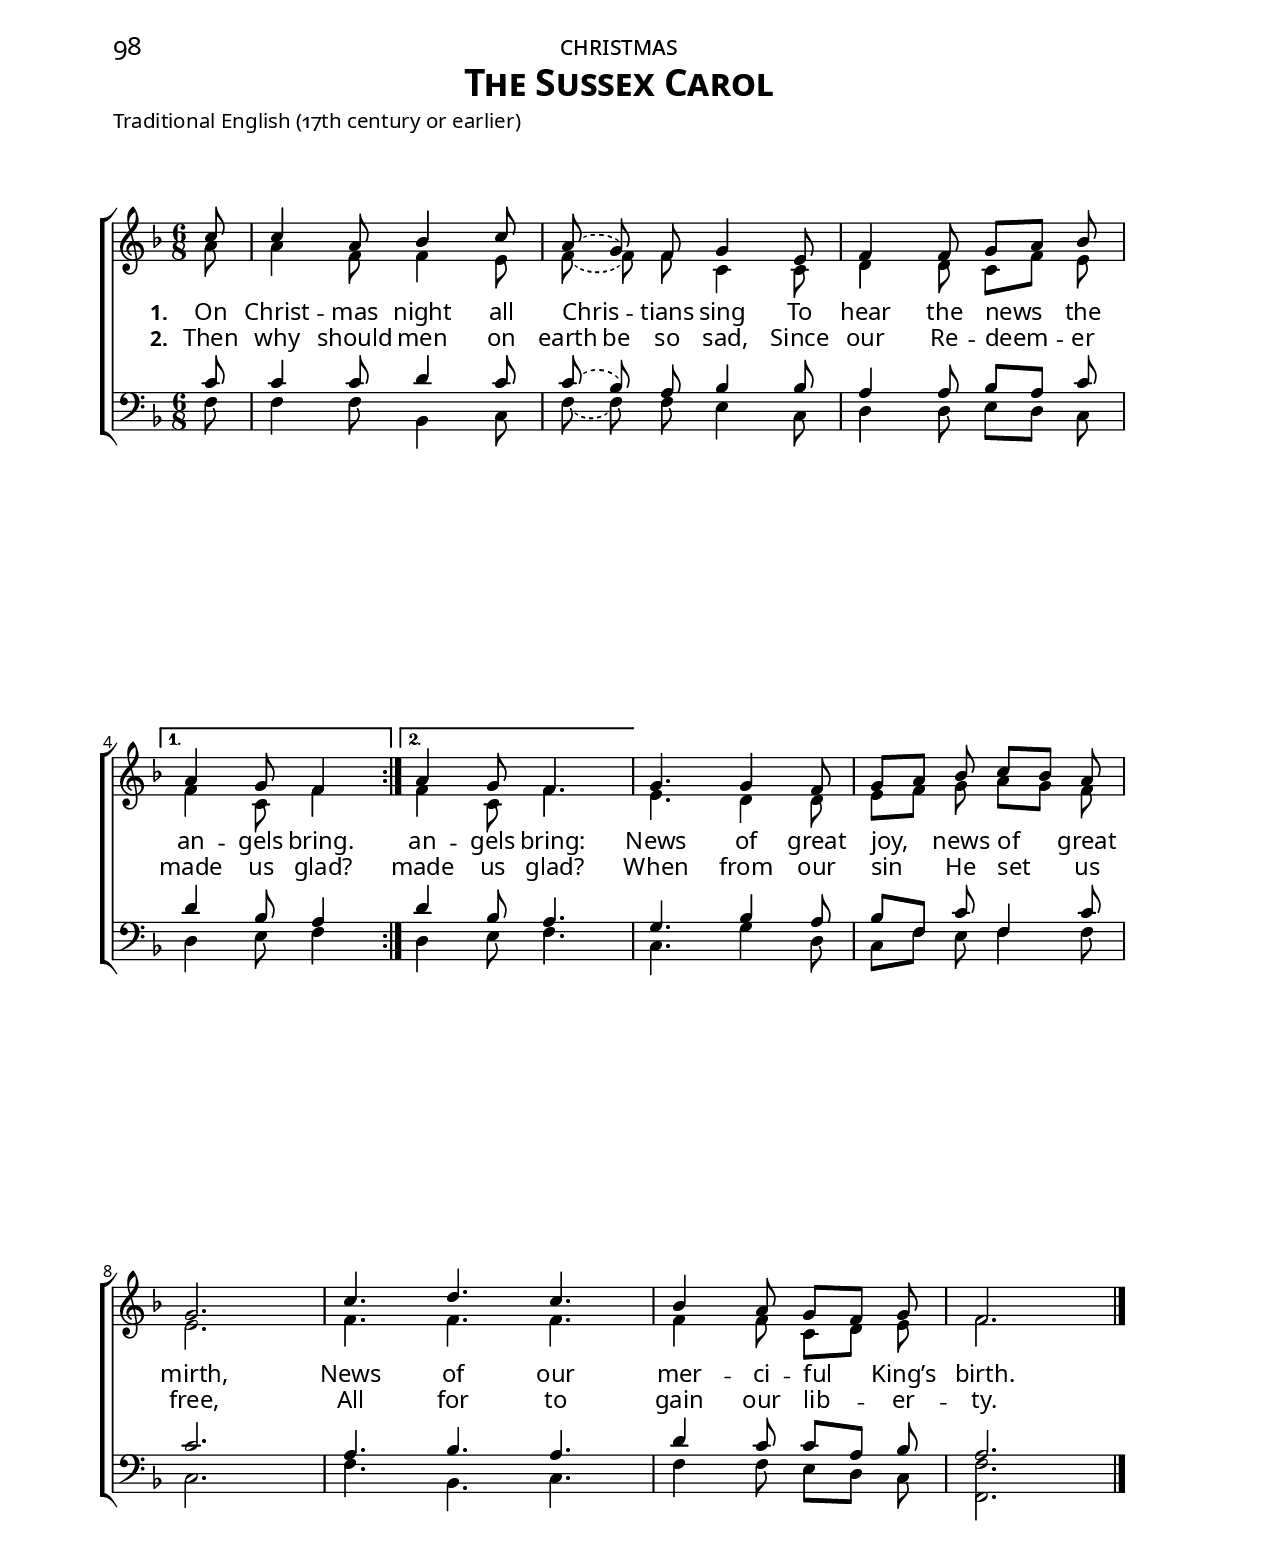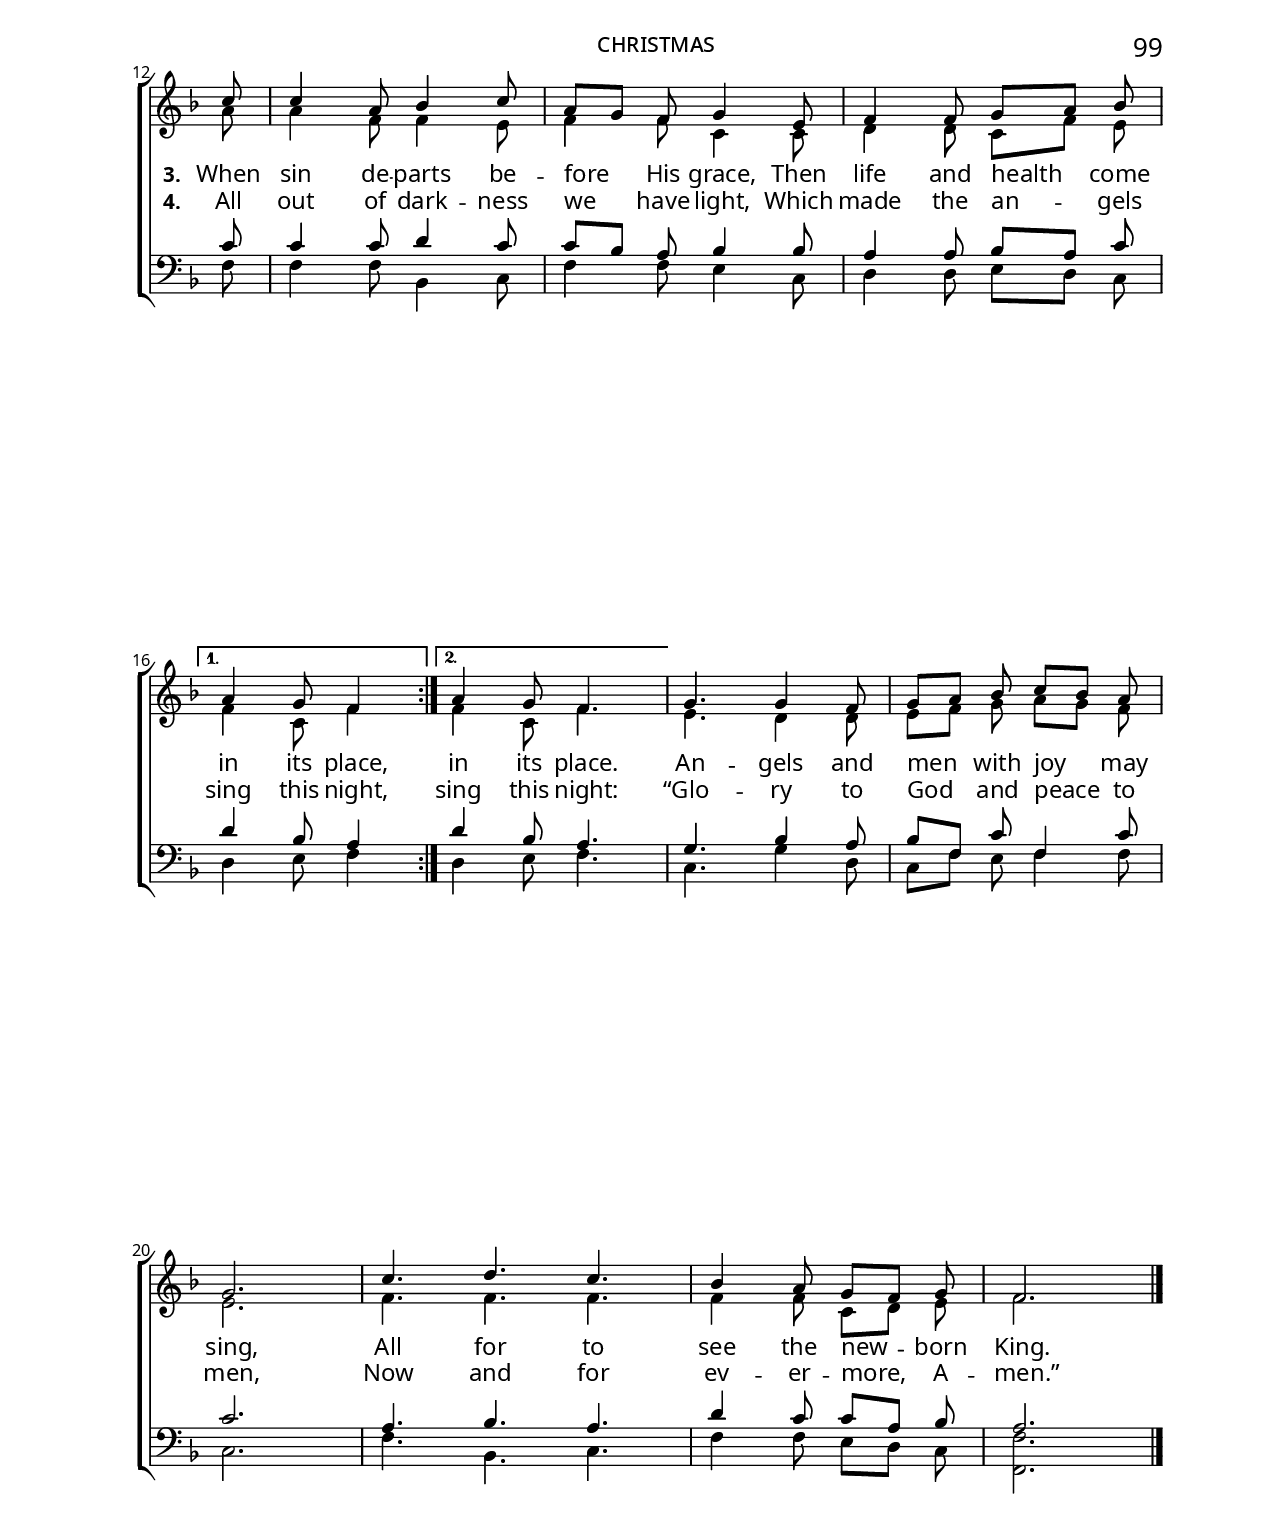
\version "2.14.2"
\include "util.ly"
\version "2.14.2"
#(set-global-staff-size 18) \paper{ #(define fonts (make-pango-font-tree "Garamond Premier Pro" "Garamond Premier Pro" "Garamond Premier Pro" (/ 18 20))) }
\header {
  title = \markup{\override #'(font-name . "Garamond Premier Pro Semibold"){ \abs-fontsize #18 \smallCapsOldStyle"The Sussex Carol"}}
  poet = \markup\oldStyleNum"Traditional English (17th century or earlier)"
  %composer = "Arranged by BHB"
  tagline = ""
}
\paper {
  %print-all-headers = ##t
  paper-height = 11\in
  paper-width = 8.5\in
  indent = 0\in
  %system-system-spacing = #'((basic-distance . 10) (padding . 0))
  %system-system-spacing =
  %  #'((basic-distance . 0)
  %     (minimum-distance . 0)
  %     (padding . -0.35)
  %     (stretchability . 100))
  ragged-last-bottom = ##f
  ragged-bottom = ##f
  two-sided = ##t
  inner-margin = 1\in
  outer-margin = 0.75\in
  top-margin = 0.26\in
  bottom-margin = 0.25\in
  first-page-number = #098
  print-first-page-number = ##t
  headerLine = \markup{\override #'(font-name . "Garamond Premier Pro") \smallCapsOldStyle"christmas"}
  oddHeaderMarkup = \markup\fill-line{
     \override #'(font-name . "Garamond Premier Pro")\abs-fontsize #12.5
     \combine 
        \fill-line{"" \on-the-fly #print-page-number-check-first
        \oldStylePageNum""
        }
        \fill-line{\headerLine}
  }
  evenHeaderMarkup = \markup {
     \override #'(font-name . "Garamond Premier Pro")\abs-fontsize #12.5
     \combine
        \on-the-fly #print-page-number-check-first
        \oldStylePageNum""
        \fill-line{\headerLine}
  }
}
global = {
  \key f \major
  \time 6/8
  \autoBeamOff
  \override DynamicLineSpanner #'staff-padding = #0.0
  \override DynamicLineSpanner #'Y-extent = #'(-1 . 1)
  \override Score.TimeSignature #'break-visibility = #'#(#f #f #f)
  \slurDashed
}

sopMusic = \relative c'' {
  \repeat volta 2 {
    \partial 8 c8 |
    c4 a8 bes4 c8 |
    a( g) f g4 e8 |
    f4 f8 g[ a] bes |
    
  }
  \alternative {
    { \partial 8*5 a4 g8 f4 }
    { a4 g8 f4. }
  }
  
  g4. g4 f8 |
  g[ a] bes c[ bes] a |
  
  g2. |
  \time 9/8 c4. d c |
  \time 6/8 bes4 a8 g[ f] g |
  f2. \bar "|." \break
  
  
  
  
  \repeat volta 2 {
    \partial 8 c'8 |
    c4 a8 bes4 c8 |
    a[ g] f g4 e8 |
    f4 f8 g[ a] bes |
    
  }
  \alternative {
    { \partial 8*5 a4 g8 f4 }
    { a4 g8 f4. }
  }
  
  g4. g4 f8 |
  g[ a] bes c[ bes] a |
  
  g2. |
  \time 9/8 c4. d c |
  \time 6/8 bes4 a8 g[ f] g |
  f2. \bar "|." \break
}
sopWords = \lyricmode {
  
}

altoMusic = \relative c'' {
  a8 |
  a4 f8 f4 e8 |
  f( f) f8 c4 c8 |
  d4 d8 c[ f] e |
  
  f4 c8 f4 |
  
  f4 c8 f4. |
  e d4 d8 |
  e[ f] g a[ g] f |
  
  e2. |
  f4. f f |
  f4 f8 c[ d] e |
  f2. \bar "|."
  
  
  
  
  a8 |
  a4 f8 f4 e8 |
  f4 f8 c4 c8 |
  d4 d8 c[ f] e |
  
  f4 c8 f4 |
  
  f4 c8 f4. |
  e d4 d8 |
  e[ f] g a[ g] f |
  
  e2. |
  f4. f f |
  f4 f8 c[ d] e |
  f2. \bar "|."
}
altoWords = \lyricmode {
  \dropLyricsV
  \set stanza = #"1. "
  On Christ -- mas night all Chris -- tians sing
  To hear the news the an -- gels bring.
  an -- gels bring:
  
  News of great joy, news of great mirth,
  News of our mer -- ci -- ful King’s birth.
  
  
  \set stanza = #"3. "
  When sin de -- parts be -- fore His grace,
  Then life and health come in its place,
  in its place.
  
  An -- gels and men with joy may sing,
  All for to see the new -- born King.
}
altoWordsII = \lyricmode {
  \dropLyricsV
%\markup\italic
  \set stanza = #"2. "
  \set ignoreMelismata = ##t
  Then why should men on earth be so sad,
  \unset ignoreMelismata
  Since our Re -- deem -- er made us glad?
  made us glad?
  
  When from our sin He set us free,
  All for to gain our lib -- er -- ty.
  
  \set stanza = #"4. "
  All out of dark -- ness we have light,
  Which made the an -- gels sing this night,
  sing this night:
  
  “Glo -- ry to God and peace to men,
  Now and for ev -- er -- more, A -- men.”
}
altoWordsIII = \lyricmode {
}
altoWordsIV = \lyricmode {
}
altoWordsV = \lyricmode {
  \set stanza = #"5. "
  \set ignoreMelismata = ##t
}
altoWordsVI = \lyricmode {
  \set stanza = #"6. "
  \set ignoreMelismata = ##t
}
tenorMusic = \relative c' {
  c8 |
  c4 c8 d4 c8 |
  c( bes) a bes4 bes8 |
  a4 a8 bes[ a] c |
  
  d4 bes8 a4 |
  
  d4 bes8 a4. |
  g bes4 a8 |
  bes[ f] c' f,4 c'8 |
  
  c2. |
  a4. bes a |
  d4 c8 c[ a] bes |
  a2. \bar "|."
  
  
  
  
  c8 |
  c4 c8 d4 c8 |
  c[ bes] a bes4 bes8 |
  a4 a8 bes[ a] c |
  
  d4 bes8 a4 |
  
  d4 bes8 a4. |
  g bes4 a8 |
  bes[ f] c' f,4 c'8 |
  
  c2. |
  a4. bes a |
  d4 c8 c[ a] bes |
  a2. \bar "|."
}
tenorWords = \lyricmode {

}

bassMusic = \relative c {
  f8 |
  f4 f8 bes,4 c8 |
  f( f) f8 e4 c8 |
  d4 d8 e[ d] c |
  
  d4 e8 f4 |
  
  d4 e8 f4. |
  c g'4 d8 |
  c[ f] e f4 f8 |
  c2. |
  f4. bes, c |
  f4 f8 e[ d] c8 |
  <f f,>2. \bar "|."
  
  
  
  f8 |
  f4 f8 bes,4 c8 |
  f4 f8 e4 c8 |
  d4 d8 e[ d] c |
  
  d4 e8 f4 |
  
  d4 e8 f4. |
  c g'4 d8 |
  c[ f] e f4 f8 |
  c2. |
  f4. bes, c |
  f4 f8 e[ d] c8 |
  <f f,>2. \bar "|."
}
bassWords = \lyricmode {

}

pianoRH = \relative c' {
  
}
pianoLH = \relative c' {
  
}

\score {
  <<
   \new ChoirStaff <<
    \new Staff = women <<
      \new Voice = "sopranos" { \voiceOne << \global \sopMusic >> }
      \new Voice = "altos" { \voiceTwo << \global \altoMusic >> }
    >>
    \new Lyrics \with { alignAboveContext = #"women" \override VerticalAxisGroup #'nonstaff-relatedstaff-spacing = #'((basic-distance . 1))} \lyricsto "sopranos" \sopWords
    \new Lyrics = "altosVI"  \with { alignBelowContext = #"women" } \lyricsto "sopranos" \altoWordsVI
    \new Lyrics = "altosV"  \with { alignBelowContext = #"women" } \lyricsto "sopranos" \altoWordsV
    \new Lyrics = "altosIV"  \with { alignBelowContext = #"women" } \lyricsto "sopranos" \altoWordsIV
    \new Lyrics = "altosIII"  \with { alignBelowContext = #"women" } \lyricsto "sopranos" \altoWordsIII
    \new Lyrics = "altosII"  \with { alignBelowContext = #"women" } \lyricsto "sopranos" \altoWordsII
    \new Lyrics = "altos"  \with { alignBelowContext = #"women" \override VerticalAxisGroup #'nonstaff-relatedstaff-spacing = #'((basic-distance . 1)) } \lyricsto "sopranos" \altoWords
   \new Staff = men <<
      \clef bass
      \new Voice = "tenors" { \voiceOne << \global \tenorMusic >> }
      \new Voice = "basses" { \voiceTwo << \global \bassMusic >> }
    >>
    \new Lyrics \with { alignAboveContext = #"men" \override VerticalAxisGroup #'nonstaff-relatedstaff-spacing = #'((basic-distance . 1)) } \lyricsto "tenors" \tenorWords
    \new Lyrics \with { alignBelowContext = #"men" \override VerticalAxisGroup #'nonstaff-relatedstaff-spacing = #'((basic-distance . 1)) } \lyricsto "basses" \bassWords
  >>
%    \new PianoStaff << \new Staff { \new Voice { \pianoRH } } \new Staff { \clef "bass" \pianoLH } >>
  >>
  \layout {
  \context {
    \Lyrics
    \override LyricText #'font-size = #1.3
  }
    \context {
      \Score
      %\override SpacingSpanner #'base-shortest-duration = #(ly:make-moment 1 4)
      %\override SpacingSpanner #'common-shortest-duration = #(ly:make-moment 1 4)
    }
    \context {
      % Remove all empty staves
      % \Staff \RemoveEmptyStaves \override VerticalAxisGroup #'remove-first = ##t
    }
    \context {
      \Lyrics
      \override LyricText #'X-offset = #center-on-word
    }
  }
}

